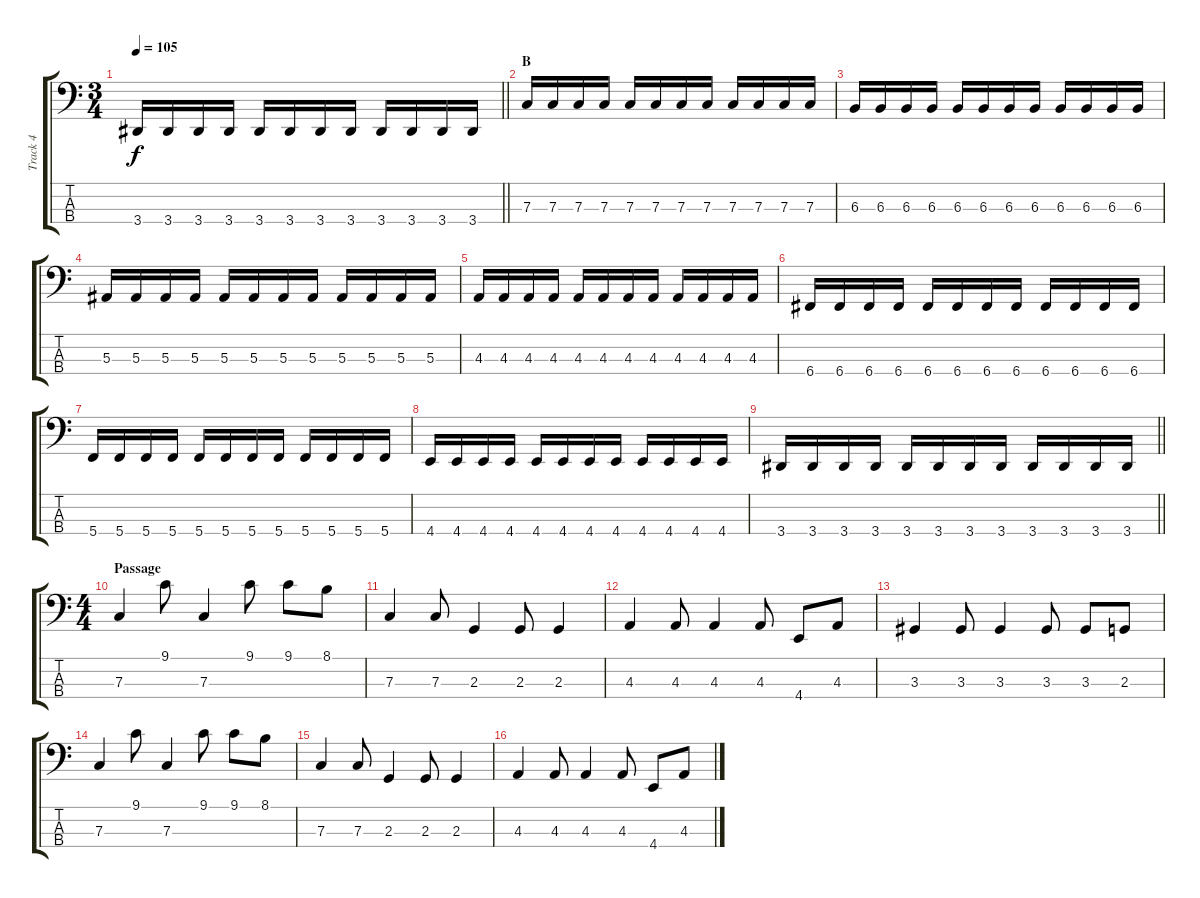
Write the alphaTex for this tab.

\track ("Track 4" "Track 4") {instrument electricbassfinger}
\staff {score tabs}
\tuning (Eb2 Bb1 F1 C1) {hide}
\ts (3 4)
\tempo 105
\clef f4
\barLineRight lightlight
\ks c
3.4.16{dy f} 3.4.16 3.4.16 3.4.16 3.4.16 3.4.16 3.4.16 3.4.16 3.4.16 3.4.16 3.4.16 3.4.16 |
\section ("" "B")
7.3.16 7.3.16 7.3.16 7.3.16 7.3.16 7.3.16 7.3.16 7.3.16 7.3.16 7.3.16 7.3.16 7.3.16 |
6.3.16 6.3.16 6.3.16 6.3.16 6.3.16 6.3.16 6.3.16 6.3.16 6.3.16 6.3.16 6.3.16 6.3.16 |
5.3.16 5.3.16 5.3.16 5.3.16 5.3.16 5.3.16 5.3.16 5.3.16 5.3.16 5.3.16 5.3.16 5.3.16 |
4.3.16 4.3.16 4.3.16 4.3.16 4.3.16 4.3.16 4.3.16 4.3.16 4.3.16 4.3.16 4.3.16 4.3.16 |
6.4.16 6.4.16 6.4.16 6.4.16 6.4.16 6.4.16 6.4.16 6.4.16 6.4.16 6.4.16 6.4.16 6.4.16 |
5.4.16 5.4.16 5.4.16 5.4.16 5.4.16 5.4.16 5.4.16 5.4.16 5.4.16 5.4.16 5.4.16 5.4.16 |
4.4.16 4.4.16 4.4.16 4.4.16 4.4.16 4.4.16 4.4.16 4.4.16 4.4.16 4.4.16 4.4.16 4.4.16 |
\barLineRight lightlight
3.4.16 3.4.16 3.4.16 3.4.16 3.4.16 3.4.16 3.4.16 3.4.16 3.4.16 3.4.16 3.4.16 3.4.16 |
\ts (4 4)
\section ("" "Passage")
7.3.4 9.1.8 7.3.4 9.1.8 9.1.8 8.1.8 |
7.3.4 7.3.8 2.3.4 2.3.8 2.3.4 |
4.3.4 4.3.8 4.3.4 4.3.8 4.4.8 4.3.8 |
3.3.4 3.3.8 3.3.4 3.3.8 3.3.8 2.3.8 |
7.3.4 9.1.8 7.3.4 9.1.8 9.1.8 8.1.8 |
7.3.4 7.3.8 2.3.4 2.3.8 2.3.4 |
4.3.4 4.3.8 4.3.4 4.3.8 4.4.8 4.3.8
